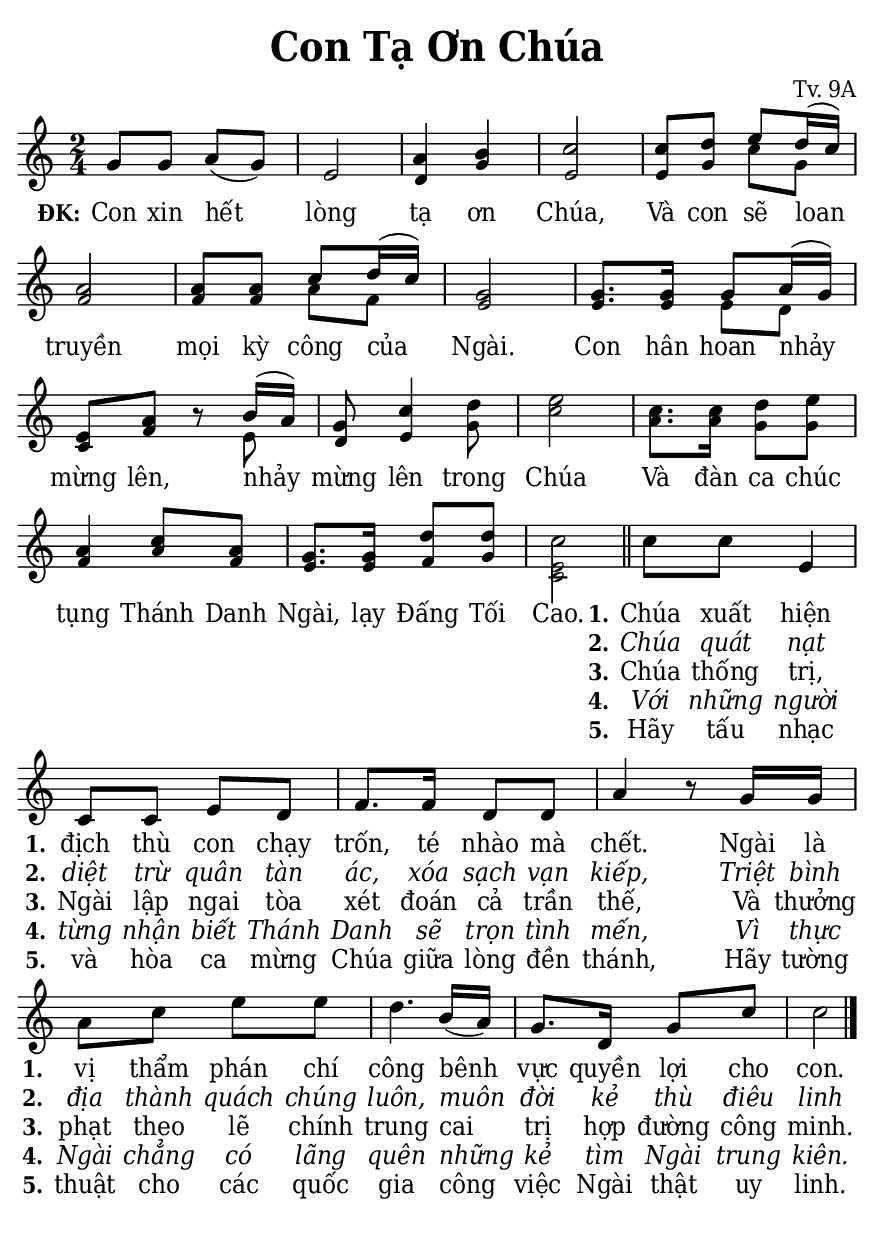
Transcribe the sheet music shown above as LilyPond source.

% Cài đặt chung\
\version "2.22.1"
\include "english.ly"

\header {
  title = \markup { \fontsize #1 "Con Tạ Ơn Chúa" }
  composer = "Tv. 9A"
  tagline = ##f
}

% mã nguồn cho những chức năng chưa hỗ trợ trong phiên bản lilypond hiện tại
% cung cấp bởi cộng đồng lilypond khi gửi email đến lilypond-user@gnu.org
% Đổi kích thước nốt cho bè phụ
notBePhu =
#(define-music-function (font-size music) (number? ly:music?)
   (for-some-music
     (lambda (m)
       (if (music-is-of-type? m 'rhythmic-event)
           (begin
             (set! (ly:music-property m 'tweaks)
                   (cons `(font-size . ,font-size)
                         (ly:music-property m 'tweaks)))
             #t)
           #f))
     music)
   music)

% in số phiên khúc trên mỗi dòng
#(define (add-grob-definition grob-name grob-entry)
     (set! all-grob-descriptions
           (cons ((@@ (lily) completize-grob-entry)
                  (cons grob-name grob-entry))
                 all-grob-descriptions)))

#(add-grob-definition
    'StanzaNumberSpanner
    `((direction . ,LEFT)
      (font-series . bold)
      (padding . 1.0)
      (side-axis . ,X)
      (stencil . ,ly:text-interface::print)
      (X-offset . ,ly:side-position-interface::x-aligned-side)
      (Y-extent . ,grob::always-Y-extent-from-stencil)
      (meta . ((class . Spanner)
               (interfaces . (font-interface
                              side-position-interface
                              stanza-number-interface
                              text-interface))))))

\layout {
    \context {
      \Global
      \grobdescriptions #all-grob-descriptions
    }
    \context {
      \Score
      \remove Stanza_number_align_engraver
      \consists
        #(lambda (context)
           (let ((texts '())
                 (syllables '()))
             (make-engraver
              (acknowledgers
               ((stanza-number-interface engraver grob source-engraver)
                  (set! texts (cons grob texts)))
               ((lyric-syllable-interface engraver grob source-engraver)
                  (set! syllables (cons grob syllables))))
              ((stop-translation-timestep engraver)
                 (for-each
                  (lambda (text)
                    (for-each
                     (lambda (syllable)
                       (ly:pointer-group-interface::add-grob
                        text
                        'side-support-elements
                        syllable))
                     syllables))
                  texts)
                 (set! syllables '())))))
    }
    \context {
      \Lyrics
      \remove Stanza_number_engraver
      \consists
        #(lambda (context)
           (let ((text #f)
                 (last-stanza #f))
             (make-engraver
              ((process-music engraver)
                 (let ((stanza (ly:context-property context 'stanza #f)))
                   (if (and stanza (not (equal? stanza last-stanza)))
                       (let ((column (ly:context-property context
'currentCommandColumn)))
                         (set! last-stanza stanza)
                         (if text
                             (ly:spanner-set-bound! text RIGHT column))
                         (set! text (ly:engraver-make-grob engraver
'StanzaNumberSpanner '()))
                         (ly:grob-set-property! text 'text stanza)
                         (ly:spanner-set-bound! text LEFT column)))))
              ((finalize engraver)
                 (if text
                     (let ((column (ly:context-property context
'currentCommandColumn)))
                       (ly:spanner-set-bound! text RIGHT column)))))))
      \override StanzaNumberSpanner.horizon-padding = 10000
    }
}

stanzaReminderOff =
  \temporary \override StanzaNumberSpanner.after-line-breaking =
     #(lambda (grob)
        ;; Can be replaced with (not (first-broken-spanner? grob)) in 2.23.
        (if (let ((siblings (ly:spanner-broken-into (ly:grob-original grob))))
              (and (pair? siblings)
                   (not (eq? grob (car siblings)))))
            (ly:grob-suicide! grob)))

stanzaReminderOn = \undo \stanzaReminderOff
% kết thúc mã nguồn

% Nhạc phiên khúc
nhacPhienKhucSop = \relative c'' {
  g8 g a (g) |
  e2 |
  a4 b |
  c2 |
  c8 d e d16 (c) |
  a2 |
  a8 a c d16 (c) |
  g2 |
  g8. g16 g8 a16 (g) |
  e8 a r b16 (a) |
  g8 c4 d8 |
  e2 |
  c8. c16 d8 e |
  a,4 c8 a |
  g8. g16 d'8 d |
  \once \stemDown c2 \bar "||"
  
  c8 c e,4 |
  c8 c e d |
  f8. f16 d8 d |
  a'4 r8 g16 g |
  a8 c e e |
  d4. b16 (a) |
  g8. d16 g8 c |
  c2 \bar "|."
}

nhacPhienKhucAlto = \relative c'' {
  g8 g a (g) |
  e2 |
  d4 g |
  e2 |
  e8 g c [g] |
  f2 |
  f8 f a [f] |
  e2 |
  e8. e16 e8 [d] |
  c f r e |
  d e4 g8 |
  c2 |
  a8. a16 g8 g |
  f4 a8 f |
  e8. e16 f8 g |
  <e c>2
}

% Lời phiên khúc
loiPhienKhucSop = \lyrics {
  \stanzaReminderOff
  \set stanza = "ĐK:"
  Con xin hết lòng tạ ơn Chúa,
  Và con sẽ loan truyền mọi kỳ công của Ngài.
  Con hân hoan nhảy mừng lên,
  nhảy mừng lên trong Chúa
  Và đàn ca chúc tụng Thánh Danh Ngài,
  lạy Đấng Tối Cao.
  \stanzaReminderOn
  <<
    {
      \set stanza = "1."
      Chúa xuất hiện địch thù con chạy trốn,
      té nhào mà chết.
      Ngài là vị thẩm phán chí công
      bênh vực quyền lợi cho con.
    }
    \new Lyrics {
	    \set associatedVoice = "beSop"
	    \set stanza = "2."
      \override Lyrics.LyricText.font-shape = #'italic
	    Chúa quát nạt diệt trừ quân tàn ác,
	    xóa sạch vạn kiếp,
	    Triệt bình địa thành quách chúng luôn,
	    muôn đời kẻ thù điêu linh
    }
    \new Lyrics {
	    \set associatedVoice = "beSop"
	    \set stanza = "3."
	    Chúa thống trị, Ngài lập ngai tòa xét đoán cả trần thế,
	    Và thưởng phạt theo lẽ chính trung
	    cai trị hợp đường công minh.
    }
    \new Lyrics {
	    \set associatedVoice = "beSop"
	    \set stanza = "4."
      \override Lyrics.LyricText.font-shape = #'italic
	    Với những người từng nhận biết Thánh Danh sẽ trọn tình mến,
	    Vì thực Ngài chẳng có lãng quên
	    những kẻ tìm Ngài trung kiên.
    }
    \new Lyrics {
	    \set associatedVoice = "beSop"
	    \set stanza = "5."
	    Hãy tấu nhạc và hòa ca mừng Chúa giữa lòng đền thánh,
	    Hãy tường thuật cho các quốc gia
	    công việc Ngài thật uy linh.
    }
  >>
}

% Dàn trang
\paper {
  #(set-paper-size "a5")
  top-margin = 3\mm
  bottom-margin = 3\mm
  left-margin = 3\mm
  right-margin = 3\mm
  indent = #0
  #(define fonts
	 (make-pango-font-tree "Deja Vu Serif Condensed"
	 		       "Deja Vu Serif Condensed"
			       "Deja Vu Serif Condensed"
			       (/ 20 20)))
  print-page-number = ##f
  page-count = #1
}

TongNhip = {
  \key c \major \time 2/4
  \set Timing.beamExceptions = #'()
  \set Timing.baseMoment = #(ly:make-moment 1/4)
}

\score {
  \new ChoirStaff <<
    \new Staff \with {
        \consists "Merge_rests_engraver"
        printPartCombineTexts = ##f
      }
      <<
      \new Voice \TongNhip \partCombine 
        \nhacPhienKhucSop
        \notBePhu -1 { \nhacPhienKhucAlto }
      \new NullVoice = beSop \nhacPhienKhucSop
      \new Lyrics \lyricsto beSop \loiPhienKhucSop
      >>
  >>
  \layout {
    \override Lyrics.LyricSpace.minimum-distance = #1
    \override Score.BarNumber.break-visibility = ##(#f #f #f)
    \override Score.SpacingSpanner.uniform-stretching = ##t
  } 
}
